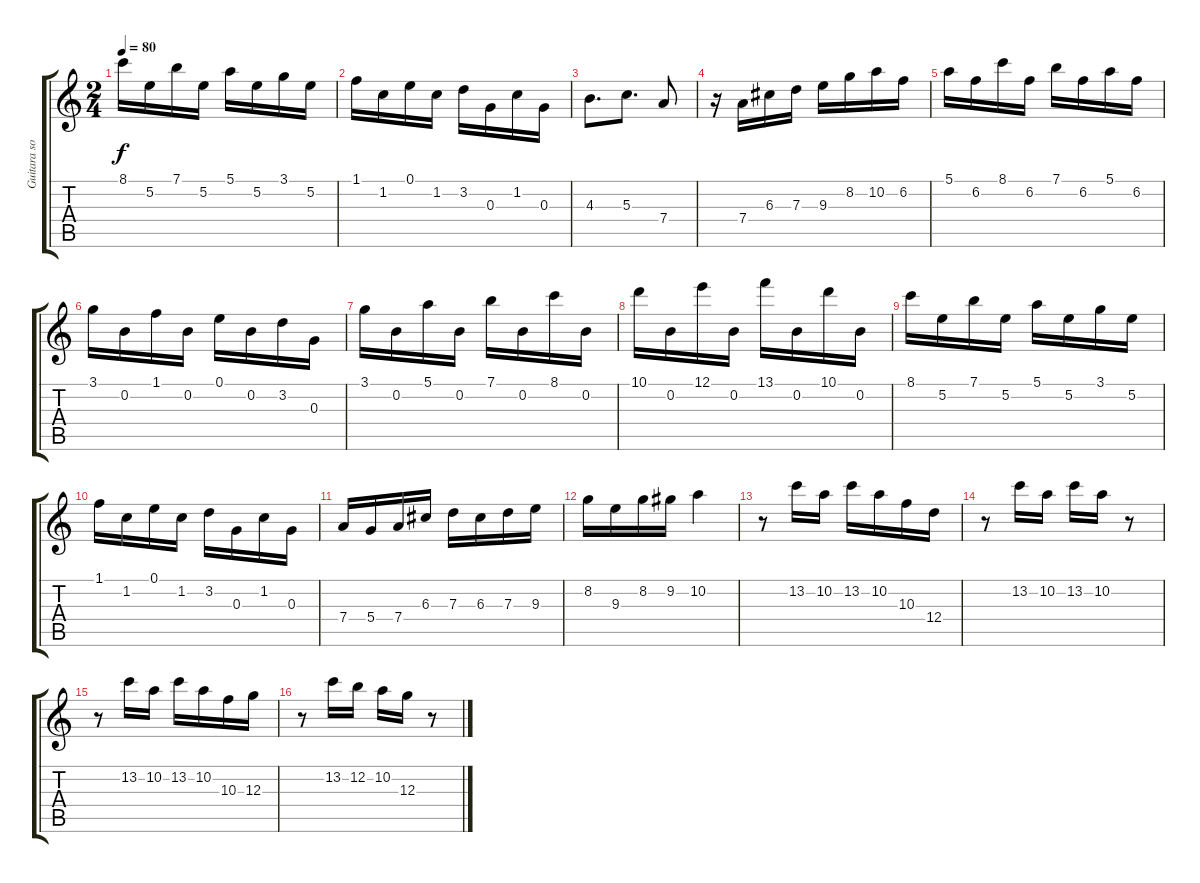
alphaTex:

\track ("Guitara solo" "Guitara so") {instrument electricguitarjazz}
\staff {score tabs}
\tuning (E4 B3 G3 D3 A2 E2) {hide}
\ts (2 4)
\tempo 80
\clef g2
\ks aminor
8.1.16{dy f} 5.2.16 7.1.16 5.2.16 5.1.16 5.2.16 3.1.16 5.2.16 |
1.1.16 1.2.16 0.1.16 1.2.16 3.2.16 0.3.16 1.2.16 0.3.16 |
4.3.8{d} 5.3.8{d} 7.4.8 |
r.16 7.4.16 6.3.16 7.3.16 9.3.16 8.2.16 10.2.16 6.2.16 |
5.1.16 6.2.16 8.1.16 6.2.16 7.1.16 6.2.16 5.1.16 6.2.16 |
3.1.16 0.2.16 1.1.16 0.2.16 0.1.16 0.2.16 3.2.16 0.3.16 |
3.1.16 0.2.16 5.1.16 0.2.16 7.1.16 0.2.16 8.1.16 0.2.16 |
10.1.16 0.2.16 12.1.16 0.2.16 13.1.16 0.2.16 10.1.16 0.2.16 |
8.1.16 5.2.16 7.1.16 5.2.16 5.1.16 5.2.16 3.1.16 5.2.16 |
1.1.16 1.2.16 0.1.16 1.2.16 3.2.16 0.3.16 1.2.16 0.3.16 |
7.4.16 5.4.16 7.4.16 6.3.16 7.3.16 6.3.16 7.3.16 9.3.16 |
8.2.16 9.3.16 8.2.16 9.2.16 10.2.4 |
r.8 13.2.16 10.2.16 13.2.16 10.2.16 10.3.16 12.4.16 |
r.8 13.2.16 10.2.16 13.2.16 10.2.16 r.8 |
r.8 13.2.16 10.2.16 13.2.16 10.2.16 10.3.16 12.3.16 |
r.8 13.2.16 12.2.16 10.2.16 12.3.16 r.8
